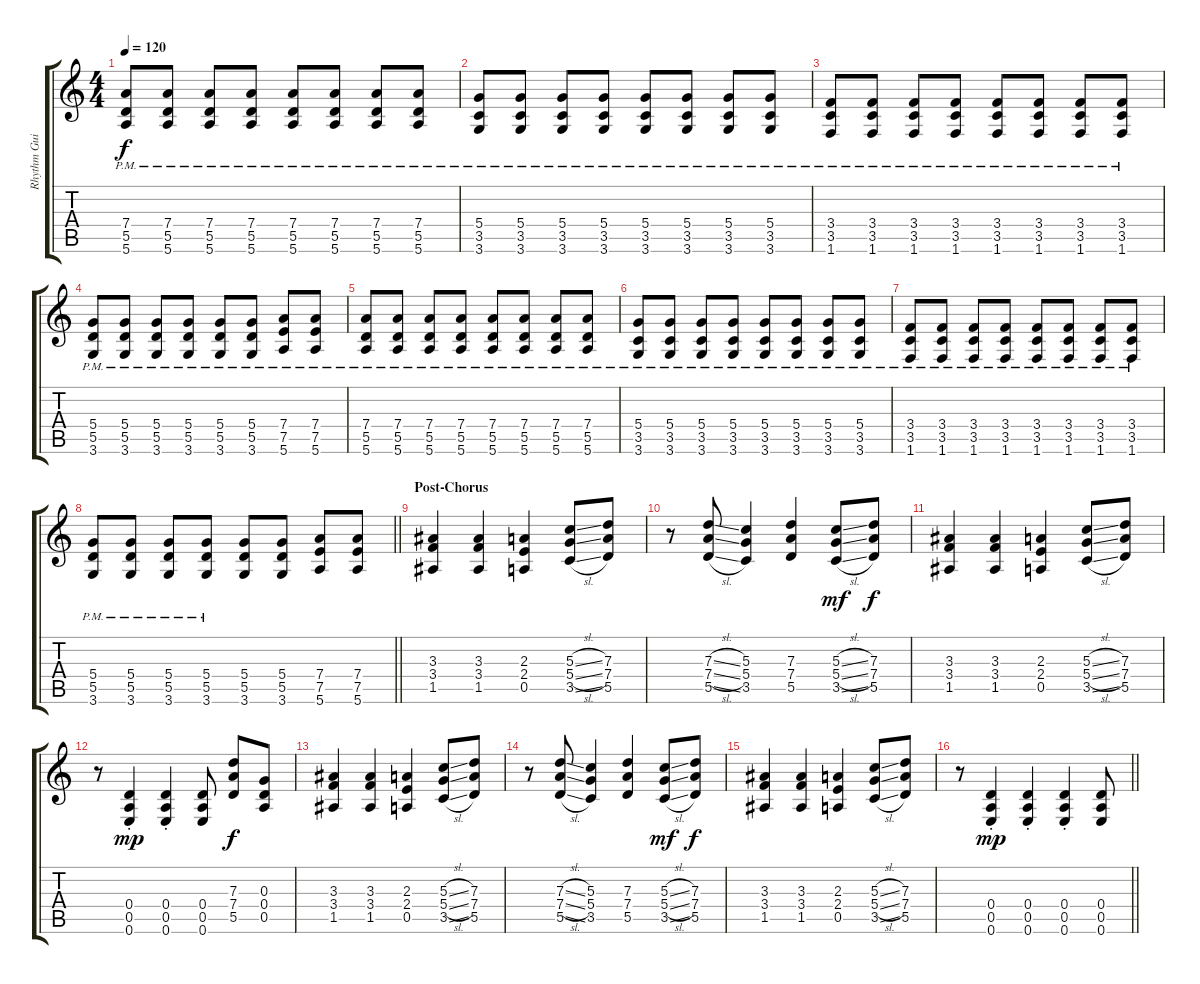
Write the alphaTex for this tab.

\track ("Rhythm Guitar" "Rhythm Gui") {instrument overdrivenguitar}
\staff {score tabs}
\tuning (E4 B3 G3 D3 A2 E2) {hide}
\ts (4 4)
\tempo 120
\clef g2
\ks c
(7.4{pm} 5.5{pm} 5.6{pm}).8{dy f} (7.4{pm} 5.5{pm} 5.6{pm}).8 (7.4{pm} 5.5{pm} 5.6{pm}).8 (7.4{pm} 5.5{pm} 5.6{pm}).8 (7.4{pm} 5.5{pm} 5.6{pm}).8 (7.4{pm} 5.5{pm} 5.6{pm}).8 (7.4{pm} 5.5{pm} 5.6{pm}).8 (7.4{pm} 5.5{pm} 5.6{pm}).8 |
(5.4{pm} 3.5{pm} 3.6{pm}).8 (5.4{pm} 3.5{pm} 3.6{pm}).8 (5.4{pm} 3.5{pm} 3.6{pm}).8 (5.4{pm} 3.5{pm} 3.6{pm}).8 (5.4{pm} 3.5{pm} 3.6{pm}).8 (5.4{pm} 3.5{pm} 3.6{pm}).8 (5.4{pm} 3.5{pm} 3.6{pm}).8 (5.4{pm} 3.5{pm} 3.6{pm}).8 |
(3.4{pm} 3.5{pm} 1.6{pm}).8 (3.4{pm} 3.5{pm} 1.6{pm}).8 (3.4{pm} 3.5{pm} 1.6{pm}).8 (3.4{pm} 3.5{pm} 1.6{pm}).8 (3.4{pm} 3.5{pm} 1.6{pm}).8 (3.4{pm} 3.5{pm} 1.6{pm}).8 (3.4{pm} 3.5{pm} 1.6{pm}).8 (3.4{pm} 3.5{pm} 1.6{pm}).8 |
(5.4{pm} 5.5{pm} 3.6{pm}).8 (5.4{pm} 5.5{pm} 3.6{pm}).8 (5.4{pm} 5.5{pm} 3.6{pm}).8 (5.4{pm} 5.5{pm} 3.6{pm}).8 (5.4{pm} 5.5{pm} 3.6{pm}).8 (5.4{pm} 5.5{pm} 3.6{pm}).8 (7.4{pm} 7.5{pm} 5.6{pm}).8 (7.4{pm} 7.5{pm} 5.6{pm}).8 |
(7.4{pm} 5.5{pm} 5.6{pm}).8 (7.4{pm} 5.5{pm} 5.6{pm}).8 (7.4{pm} 5.5{pm} 5.6{pm}).8 (7.4{pm} 5.5{pm} 5.6{pm}).8 (7.4{pm} 5.5{pm} 5.6{pm}).8 (7.4{pm} 5.5{pm} 5.6{pm}).8 (7.4{pm} 5.5{pm} 5.6{pm}).8 (7.4{pm} 5.5{pm} 5.6{pm}).8 |
(5.4{pm} 3.5{pm} 3.6{pm}).8 (5.4{pm} 3.5{pm} 3.6{pm}).8 (5.4{pm} 3.5{pm} 3.6{pm}).8 (5.4{pm} 3.5{pm} 3.6{pm}).8 (5.4{pm} 3.5{pm} 3.6{pm}).8 (5.4{pm} 3.5{pm} 3.6{pm}).8 (5.4{pm} 3.5{pm} 3.6{pm}).8 (5.4{pm} 3.5{pm} 3.6{pm}).8 |
(3.4{pm} 3.5{pm} 1.6{pm}).8 (3.4{pm} 3.5{pm} 1.6{pm}).8 (3.4{pm} 3.5{pm} 1.6{pm}).8 (3.4{pm} 3.5{pm} 1.6{pm}).8 (3.4{pm} 3.5{pm} 1.6{pm}).8 (3.4{pm} 3.5{pm} 1.6{pm}).8 (3.4{pm} 3.5{pm} 1.6{pm}).8 (3.4{pm} 3.5{pm} 1.6{pm}).8 |
\barLineRight lightlight
(5.4{pm} 5.5{pm} 3.6{pm}).8 (5.4{pm} 5.5{pm} 3.6{pm}).8 (5.4{pm} 5.5{pm} 3.6{pm}).8 (5.4{pm} 5.5{pm} 3.6{pm}).8 (5.4 5.5 3.6).8 (5.4 5.5 3.6).8 (7.4 7.5 5.6).8 (7.4 7.5 5.6).8 |
\section ("" "Post-Chorus")
(3.3 3.4 1.5).4 (3.3 3.4 1.5).4 (2.3 2.4 0.5).4 (5.3{sl} 5.4{sl} 3.5{sl}).8 (7.3 7.4 5.5).8 |
r.8 (7.3{sl} 7.4{sl} 5.5{sl}).8 (5.3 5.4 3.5).4 (7.3 7.4 5.5).4 (5.3{sl} 5.4{sl} 3.5{sl}).8{dy mf} (7.3 7.4 5.5).8{dy f} |
(3.3 3.4 1.5).4 (3.3 3.4 1.5).4 (2.3 2.4 0.5).4 (5.3{sl} 5.4{sl} 3.5{sl}).8 (7.3 7.4 5.5).8 |
r.8 (0.4{st} 0.5{st} 0.6{st}).4{dy mp} (0.4{st} 0.5{st} 0.6{st}).4 (0.4 0.5 0.6).8 (7.3 7.4 5.5).8{dy f} (0.3 0.4 0.5).8 |
(3.3 3.4 1.5).4 (3.3 3.4 1.5).4 (2.3 2.4 0.5).4 (5.3{sl} 5.4{sl} 3.5{sl}).8 (7.3 7.4 5.5).8 |
r.8 (7.3{sl} 7.4{sl} 5.5{sl}).8 (5.3 5.4 3.5).4 (7.3 7.4 5.5).4 (5.3{sl} 5.4{sl} 3.5{sl}).8{dy mf} (7.3 7.4 5.5).8{dy f} |
(3.3 3.4 1.5).4 (3.3 3.4 1.5).4 (2.3 2.4 0.5).4 (5.3{sl} 5.4{sl} 3.5{sl}).8 (7.3 7.4 5.5).8 |
\barLineRight lightlight
r.8 (0.4{st} 0.5{st} 0.6{st}).4{dy mp} (0.4{st} 0.5{st} 0.6{st}).4 (0.4{st} 0.5{st} 0.6{st}).4 (0.4 0.5 0.6).8
